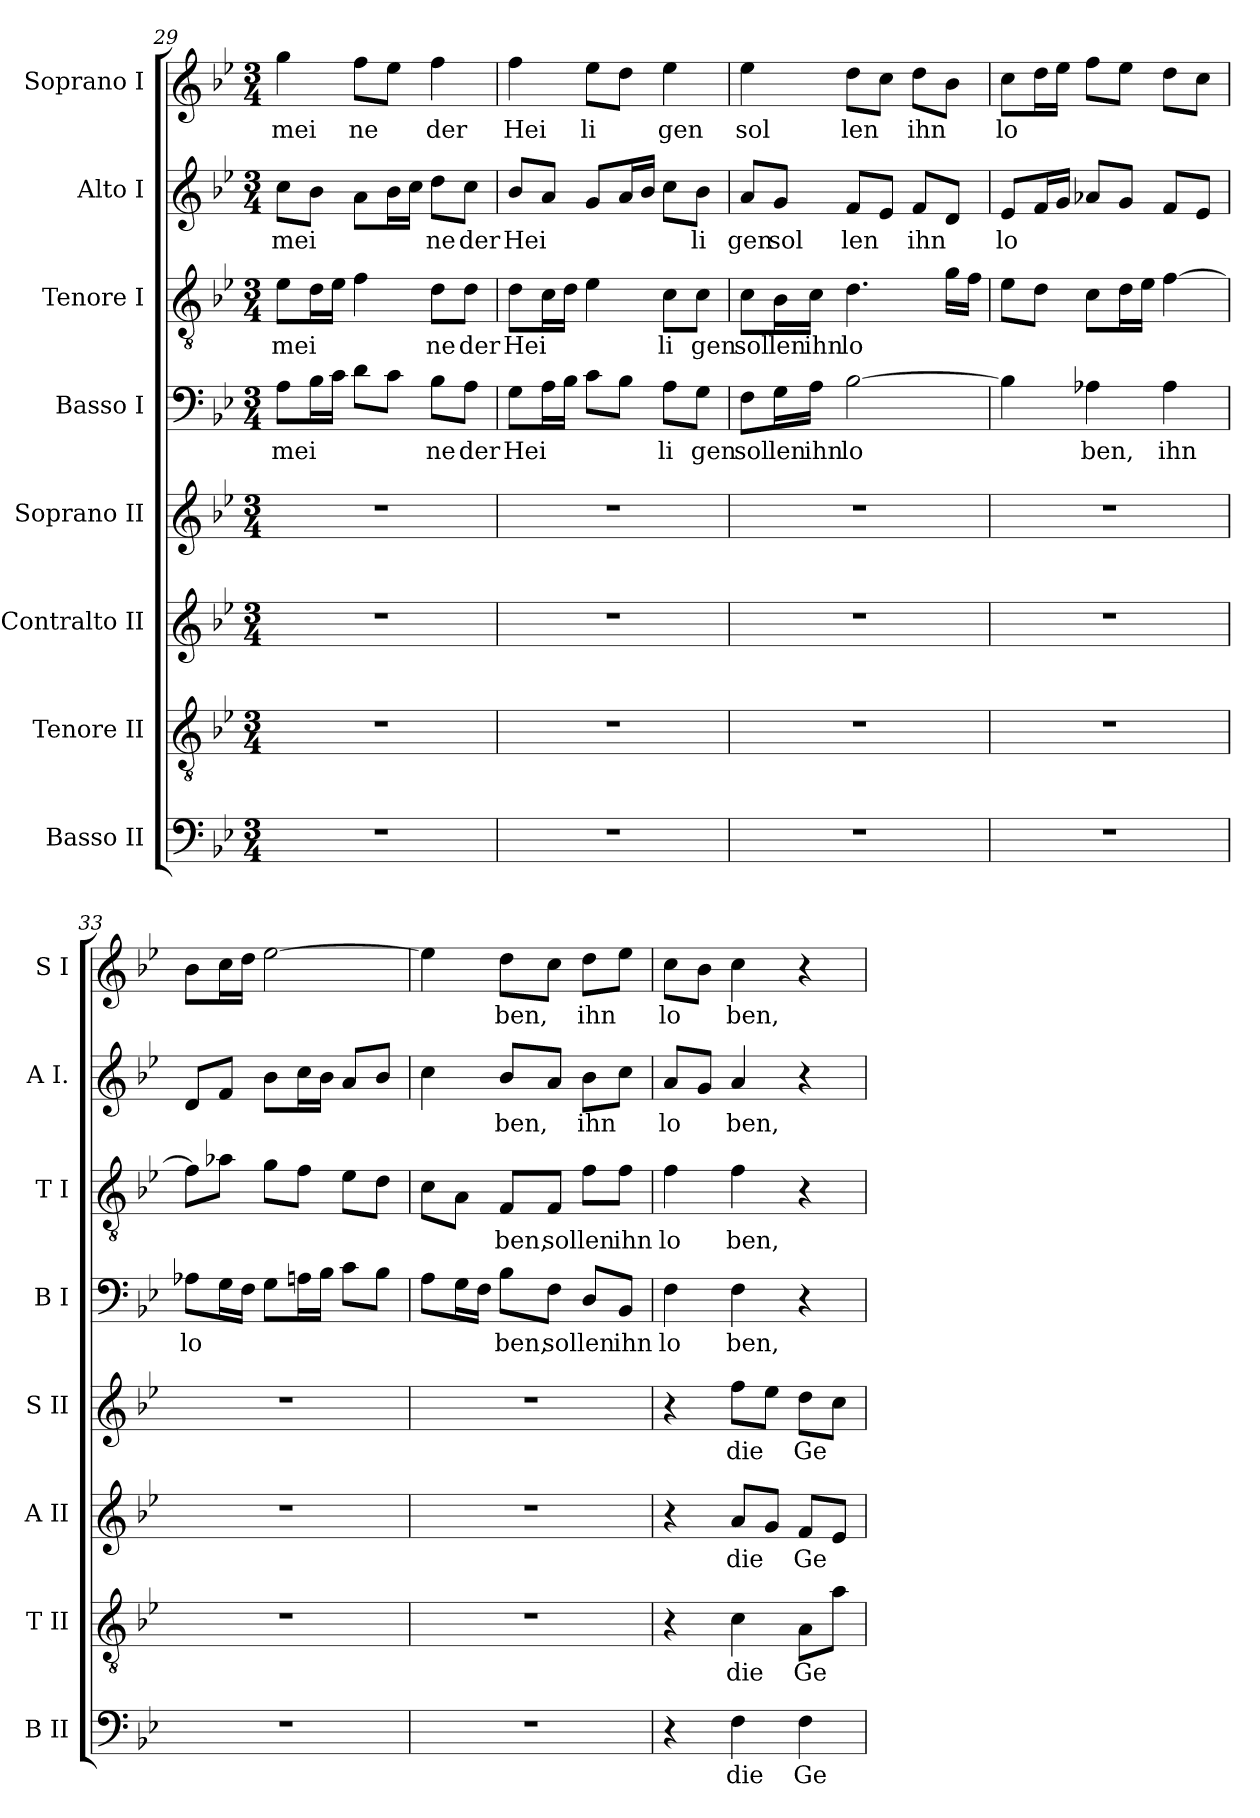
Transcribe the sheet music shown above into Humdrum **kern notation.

**kern	**text	**kern	**text	**kern	**text	**kern	**text	**kern	**text	**kern	**text	**kern	**text	**kern	**text
*part8	*part8	*part7	*part7	*part6	*part6	*part5	*part5	*part4	*part4	*part3	*part3	*part2	*part2	*part1	*part1
*staff8	*staff8	*staff7	*staff7	*staff6	*staff6	*staff5	*staff5	*staff4	*staff4	*staff3	*staff3	*staff2	*staff2	*staff1	*staff1
*I"Basso II	*	*I"Tenore II	*	*I"Contralto II	*	*I"Soprano II	*	*I"Basso I	*	*I"Tenore I	*	*I"Alto I	*	*I"Soprano I	*
*I'B II	*	*I'T II	*	*I'A II	*	*I'S II	*	*I'B I	*	*I'T I	*	*I'A I.	*	*I'S I	*
!!LO:PB:g=z
*clefF4	*	*clefGv2	*	*clefG2	*	*clefG2	*	*clefF4	*	*clefGv2	*	*clefG2	*	*clefG2	*
*k[b-e-]	*	*k[b-e-]	*	*k[b-e-]	*	*k[b-e-]	*	*k[b-e-]	*	*k[b-e-]	*	*k[b-e-]	*	*k[b-e-]	*
*M3/4	*	*M3/4	*	*M3/4	*	*M3/4	*	*M3/4	*	*M3/4	*	*M3/4	*	*M3/4	*
=29	=29	=29	=29	=29	=29	=29	=29	=29	=29	=29	=29	=29	=29	=29	=29
!	!	!	!	!	!	!	!	!	!LO:LY:b	!	!LO:LY:b	!	!LO:LY:b	!	!LO:LY:b
2.r	.	2.r	.	2.r	.	2.r	.	8A\L	mei	8e-\L	mei	8cc\L	mei	4gg\	mei
.	.	.	.	.	.	.	.	16B-\L	.	16d\L	.	8b-\J	.	.	.
.	.	.	.	.	.	.	.	16c\JJ	.	16e-\JJ	.	.	.	.	.
!	!	!	!	!	!	!	!	!	!	!	!	!	!	!	!LO:LY:b
.	.	.	.	.	.	.	.	8d\L	.	4f\	.	8a\L	.	8ff\L	ne
.	.	.	.	.	.	.	.	8c\J	.	.	.	16b-\L	.	8ee-\J	.
.	.	.	.	.	.	.	.	.	.	.	.	16cc\JJ	.	.	.
!	!	!	!	!	!	!	!	!	!LO:LY:b	!	!LO:LY:b	!	!LO:LY:b	!	!LO:LY:b
.	.	.	.	.	.	.	.	8B-\L	ne	8d\L	ne	8dd\L	ne	4ff\	der
!	!	!	!	!	!	!	!	!	!LO:LY:b	!	!LO:LY:b	!	!LO:LY:b	!	!
.	.	.	.	.	.	.	.	8A\J	der	8d\J	der	8cc\J	der	.	.
=30	=30	=30	=30	=30	=30	=30	=30	=30	=30	=30	=30	=30	=30	=30	=30
!	!	!	!	!	!	!	!	!	!LO:LY:b	!	!LO:LY:b	!	!LO:LY:b	!	!LO:LY:b
2.r	.	2.r	.	2.r	.	2.r	.	8G\L	Hei	8d\L	Hei	8b-/L	Hei	4ff\	Hei
.	.	.	.	.	.	.	.	16A\L	.	16c\L	.	8a/J	.	.	.
.	.	.	.	.	.	.	.	16B-\JJ	.	16d\JJ	.	.	.	.	.
!	!	!	!	!	!	!	!	!	!	!	!	!	!	!	!LO:LY:b
.	.	.	.	.	.	.	.	8c\L	.	4e-\	.	8g/L	.	8ee-\L	li
.	.	.	.	.	.	.	.	8B-\J	.	.	.	16a/L	.	8dd\J	.
.	.	.	.	.	.	.	.	.	.	.	.	16b-/JJ	.	.	.
!	!	!	!	!	!	!	!	!	!LO:LY:b	!	!LO:LY:b	!	!	!	!LO:LY:b
.	.	.	.	.	.	.	.	8A\L	li	8c\L	li	8cc\L	.	4ee-\	gen
!	!	!	!	!	!	!	!	!	!LO:LY:b	!	!LO:LY:b	!	!LO:LY:b	!	!
.	.	.	.	.	.	.	.	8G\J	gen	8c\J	gen	8b-\J	li	.	.
=31	=31	=31	=31	=31	=31	=31	=31	=31	=31	=31	=31	=31	=31	=31	=31
!	!	!	!	!	!	!	!	!	!LO:LY:b	!	!LO:LY:b	!	!LO:LY:b	!	!LO:LY:b
2.r	.	2.r	.	2.r	.	2.r	.	8F\L	sol	8c\L	sol	8a/L	gen	4ee-\	sol
!	!	!	!	!	!	!	!	!	!LO:LY:b	!	!LO:LY:b	!	!LO:LY:b	!	!
.	.	.	.	.	.	.	.	16G\L	len	16B-\L	len	8g/J	sol	.	.
!	!	!	!	!	!	!	!	!	!LO:LY:b	!	!LO:LY:b	!	!	!	!
.	.	.	.	.	.	.	.	16A\JJ	ihn	16c\JJ	ihn	.	.	.	.
!	!	!	!	!	!	!	!	!	!LO:LY:b	!	!LO:LY:b	!	!LO:LY:b	!	!LO:LY:b
.	.	.	.	.	.	.	.	[2B-\	lo	4.d\	lo	8f/L	len	8dd\L	len
.	.	.	.	.	.	.	.	.	.	.	.	8e-/J	.	8cc\J	.
!	!	!	!	!	!	!	!	!	!	!	!	!	!LO:LY:b	!	!LO:LY:b
.	.	.	.	.	.	.	.	.	.	.	.	8f/L	ihn	8dd\L	ihn
.	.	.	.	.	.	.	.	.	.	16g\LL	.	8d/J	.	8b-\J	.
.	.	.	.	.	.	.	.	.	.	16f\JJ	.	.	.	.	.
=32	=32	=32	=32	=32	=32	=32	=32	=32	=32	=32	=32	=32	=32	=32	=32
!	!	!	!	!	!	!	!	!	!	!	!	!	!LO:LY:b	!	!LO:LY:b
2.r	.	2.r	.	2.r	.	2.r	.	4B-\]	.	8e-\L	.	8e-/L	lo	8cc\L	lo
.	.	.	.	.	.	.	.	.	.	8d\J	.	16f/L	.	16dd\L	.
.	.	.	.	.	.	.	.	.	.	.	.	16g/JJ	.	16ee-\JJ	.
!	!	!	!	!	!	!	!	!	!LO:LY:b	!	!	!	!	!	!
.	.	.	.	.	.	.	.	4A-X\	ben,	8c\L	.	8a-X/L	.	8ff\L	.
.	.	.	.	.	.	.	.	.	.	16d\L	.	8g/J	.	8ee-\J	.
.	.	.	.	.	.	.	.	.	.	16e-\JJ	.	.	.	.	.
!	!	!	!	!	!	!	!	!	!LO:LY:b	!	!	!	!	!	!
.	.	.	.	.	.	.	.	4A-\	ihn	[4f\	.	8f/L	.	8dd\L	.
.	.	.	.	.	.	.	.	.	.	.	.	8e-/J	.	8cc\J	.
!!LO:PB:g=z
=33	=33	=33	=33	=33	=33	=33	=33	=33	=33	=33	=33	=33	=33	=33	=33
!	!	!	!	!	!	!	!	!	!LO:LY:b	!	!	!	!	!	!
2.r	.	2.r	.	2.r	.	2.r	.	8A-X\L	lo	8f\L]	.	8d/L	.	8b-\L	.
.	.	.	.	.	.	.	.	16G\L	.	8a-X\J	.	8f/J	.	16cc\L	.
.	.	.	.	.	.	.	.	16F\JJ	.	.	.	.	.	16dd\JJ	.
.	.	.	.	.	.	.	.	8G\L	.	8g\L	.	8b-\L	.	[2ee-\	.
.	.	.	.	.	.	.	.	16An\L	.	8f\J	.	16cc\L	.	.	.
.	.	.	.	.	.	.	.	16B-\JJ	.	.	.	16b-\JJ	.	.	.
.	.	.	.	.	.	.	.	8c\L	.	8e-\L	.	8a/L	.	.	.
.	.	.	.	.	.	.	.	8B-\J	.	8d\J	.	8b-/J	.	.	.
=34	=34	=34	=34	=34	=34	=34	=34	=34	=34	=34	=34	=34	=34	=34	=34
2.r	.	2.r	.	2.r	.	2.r	.	8A\L	.	8c\L	.	4cc\	.	4ee-\]	.
.	.	.	.	.	.	.	.	16G\L	.	8A\J	.	.	.	.	.
.	.	.	.	.	.	.	.	16F\JJ	.	.	.	.	.	.	.
!	!	!	!	!	!	!	!	!	!LO:LY:b	!	!LO:LY:b	!	!LO:LY:b	!	!LO:LY:b
.	.	.	.	.	.	.	.	8B-\L	ben,	8F/L	ben,	8b-/L	ben,	8dd\L	ben,
!	!	!	!	!	!	!	!	!	!LO:LY:b	!	!LO:LY:b	!	!	!	!
.	.	.	.	.	.	.	.	8F\J	sol	8F/J	sol	8a/J	.	8cc\J	.
!	!	!	!	!	!	!	!	!	!LO:LY:b	!	!LO:LY:b	!	!LO:LY:b	!	!LO:LY:b
.	.	.	.	.	.	.	.	8D/L	len	8f\L	len	8b-\L	ihn	8dd\L	ihn
!	!	!	!	!	!	!	!	!	!LO:LY:b	!	!LO:LY:b	!	!	!	!
.	.	.	.	.	.	.	.	8BB-/J	ihn	8f\J	ihn	8cc\J	.	8ee-\J	.
=35	=35	=35	=35	=35	=35	=35	=35	=35	=35	=35	=35	=35	=35	=35	=35
!	!	!	!	!	!	!	!	!	!LO:LY:b	!	!LO:LY:b	!	!LO:LY:b	!	!LO:LY:b
4r	.	4r	.	4r	.	4r	.	4F\	lo	4f\	lo	8a/L	lo	8cc\L	lo
.	.	.	.	.	.	.	.	.	.	.	.	8g/J	.	8b-\J	.
!	!LO:LY:b	!	!LO:LY:b	!	!LO:LY:b	!	!LO:LY:b	!	!LO:LY:b	!	!LO:LY:b	!	!LO:LY:b	!	!LO:LY:b
4F\	die	4c\	die	8a/L	die	8ff\L	die	4F\	ben,	4f\	ben,	4a/	ben,	4cc\	ben,
.	.	.	.	8g/J	.	8ee-\J	.	.	.	.	.	.	.	.	.
!	!LO:LY:b	!	!LO:LY:b	!	!LO:LY:b	!	!LO:LY:b	!	!	!	!	!	!	!	!
4F\	Ge	8A\L	Ge	8f/L	Ge	8dd\L	Ge	4r	.	4r	.	4r	.	4r	.
.	.	8a\J	.	8e-/J	.	8cc\J	.	.	.	.	.	.	.	.	.
=	=	=	=	=	=	=	=	=	=	=	=	=	=	=	=
*-	*-	*-	*-	*-	*-	*-	*-	*-	*-	*-	*-	*-	*-	*-	*-
